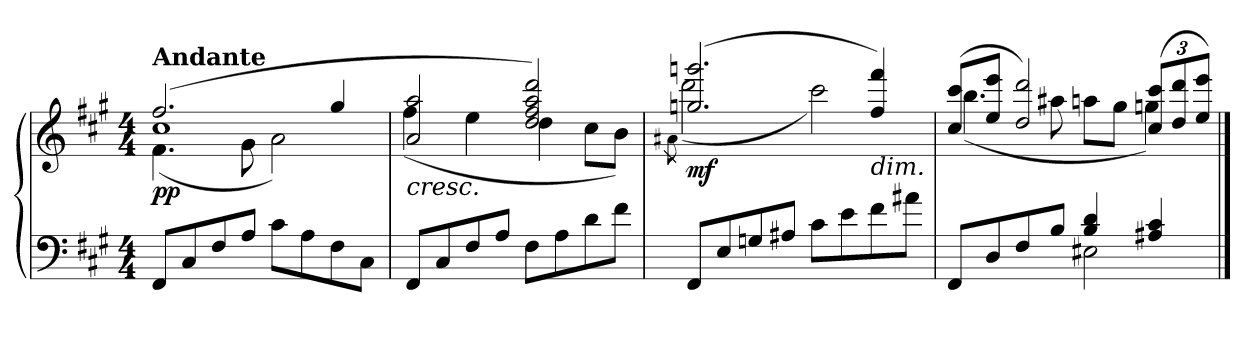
**kern	**kern	**dynam
*part1	*part1	*part1
*staff2	*staff1	*staff1/2
*clefF4	*clefG2	*
*k[f#c#g#]	*k[f#c#g#]	*
*A:	*A:	*
*M4/4	*M4/4	*
=1	=1	=1
*	*^	*
*	*	*^	*
!	!LO:TX:a:B:t=Andante	!	!	!
!	!	!	!	!LO:DY:b
8FF#/L	(2.ff#/	(<4.f#\	1cc#	pp
8C#/	.	.	.	.
8F#/	.	.	.	.
8A/J	.	8g#\	.	.
8c#\L	.	2a\)	.	.
8A\	.	.	.	.
8F#\	4gg#/	.	.	.
8C#\J	.	.	.	.
*	*	*v	*v	*
=2	=2	=2	=2
!	!LO:TX:b:i:t=cresc.	!	!
8FF#/L	2a/ 2aa/	(<4ff#\	.
8C#/	.	.	.
8F#/	.	4ee\	.
8A/J	.	.	.
8F#\L	2dd/ 2ff#/ 2aa/ 2ddd/)	4dd\	.
8A\	.	.	.
8d\	.	8cc#\L	.
8f#\J	.	8b\J)	.
=3	=3	=3	=3
.	.	8qa#X\	.
!	!	!	!LO:DY:b
8FF#/L	(2.ggn/ 2.gggn/	(<2ddd\	mf
8E/	.	.	.
8Gn/	.	.	.
8A#X/J	.	.	.
8c#\L	.	2ccc#\)	.
8e\	.	.	.
!	!LO:TX:b:i:t=dim.	!	!
8f#\	4ff#/ 4fff#/)	.	.
8a#X\J	.	.	.
=4	=4	=4	=4
*^	*	*	*
8FF#/L	2ryy	(>8cc#/ 8ccc#/L	(<4.bb\	.
8D/	.	8ee/ 8eee/J	.	.
8F#/	.	2dd/ 2ddd/)	.	.
8B/J	.	.	8aa#X\	.
4B/ 4d/	2E#X\	.	8aan\L	.
.	.	.	8gg#\J	.
4A#X/ 4c#/	.	(>12cc#/ 12ccc#/L	4ggn\)	.
.	.	12dd/ 12ddd/	.	.
.	.	12ee/ 12eee/J)	.	.
*v	*v	*	*	*
*	*v	*v	*
==	==	==
*-	*-	*-
